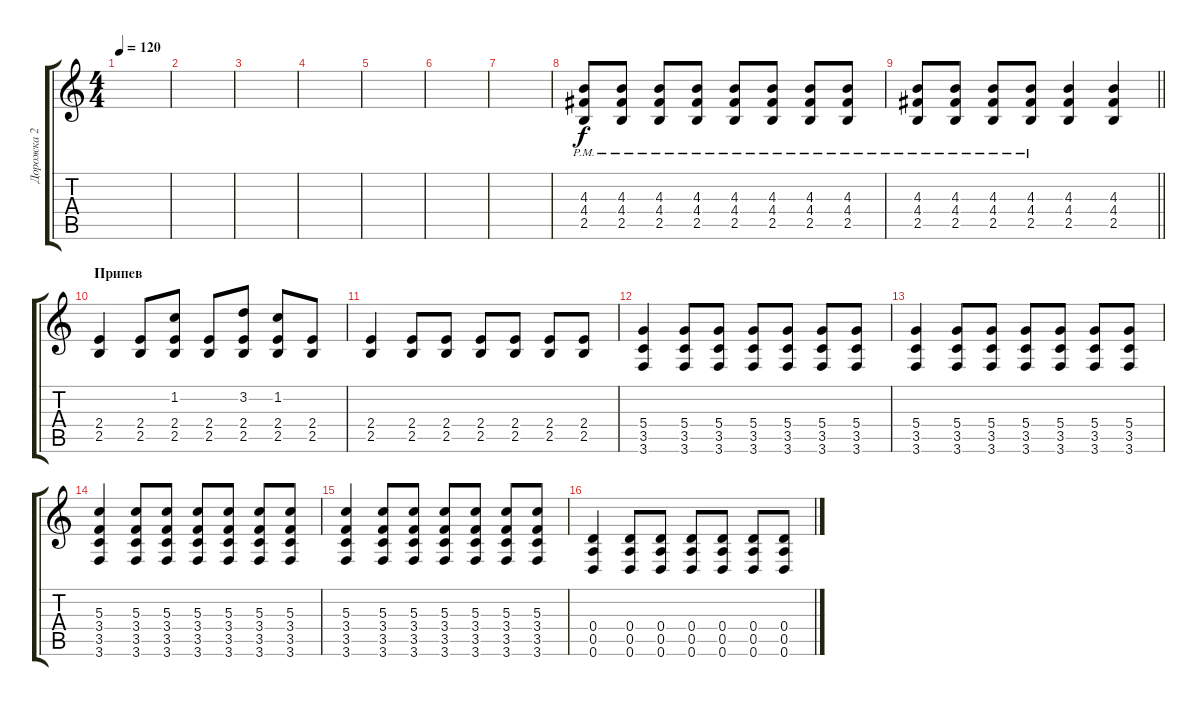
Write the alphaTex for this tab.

\track ("Дорожка 2" "Дорожка 2") {instrument distortionguitar}
\staff {score tabs}
\tuning (E4 B3 G3 D3 A2 D2) {hide}
\ts (4 4)
\tempo 120
\clef g2
\ks c
|
|
|
|
|
|
|
(4.3{pm} 4.4{pm} 2.5{pm}).8 (4.3{pm} 4.4{pm} 2.5{pm}).8 (4.3{pm} 4.4{pm} 2.5{pm}).8 (4.3{pm} 4.4{pm} 2.5{pm}).8 (4.3{pm} 4.4{pm} 2.5{pm}).8 (4.3{pm} 4.4{pm} 2.5{pm}).8 (4.3{pm} 4.4{pm} 2.5{pm}).8 (4.3{pm} 4.4{pm} 2.5{pm}).8 |
\barLineRight lightlight
(4.3{pm} 4.4{pm} 2.5{pm}).8 (4.3{pm} 4.4{pm} 2.5{pm}).8 (4.3{pm} 4.4{pm} 2.5{pm}).8 (4.3{pm} 4.4{pm} 2.5{pm}).8 (4.3 4.4 2.5).4 (4.3 4.4 2.5).4 |
\section ("" "Припев")
(2.4 2.5).4 (2.4 2.5).8 (1.2 2.4 2.5).8 (2.4 2.5).8 (3.2 2.4 2.5).8 (1.2 2.4 2.5).8 (2.4 2.5).8 |
(2.4 2.5).4 (2.4 2.5).8 (2.4 2.5).8 (2.4 2.5).8 (2.4 2.5).8 (2.4 2.5).8 (2.4 2.5).8 |
(5.4 3.5 3.6).4 (5.4 3.5 3.6).8 (5.4 3.5 3.6).8 (5.4 3.5 3.6).8 (5.4 3.5 3.6).8 (5.4 3.5 3.6).8 (5.4 3.5 3.6).8 |
(5.4 3.5 3.6).4 (5.4 3.5 3.6).8 (5.4 3.5 3.6).8 (5.4 3.5 3.6).8 (5.4 3.5 3.6).8 (5.4 3.5 3.6).8 (5.4 3.5 3.6).8 |
(5.3 3.4 3.5 3.6).4 (5.3 3.4 3.5 3.6).8 (5.3 3.4 3.5 3.6).8 (5.3 3.4 3.5 3.6).8 (5.3 3.4 3.5 3.6).8 (5.3 3.4 3.5 3.6).8 (5.3 3.4 3.5 3.6).8 |
(5.3 3.4 3.5 3.6).4 (5.3 3.4 3.5 3.6).8 (5.3 3.4 3.5 3.6).8 (5.3 3.4 3.5 3.6).8 (5.3 3.4 3.5 3.6).8 (5.3 3.4 3.5 3.6).8 (5.3 3.4 3.5 3.6).8 |
(0.4 0.5 0.6).4 (0.4 0.5 0.6).8 (0.4 0.5 0.6).8 (0.4 0.5 0.6).8 (0.4 0.5 0.6).8 (0.4 0.5 0.6).8 (0.4 0.5 0.6).8
